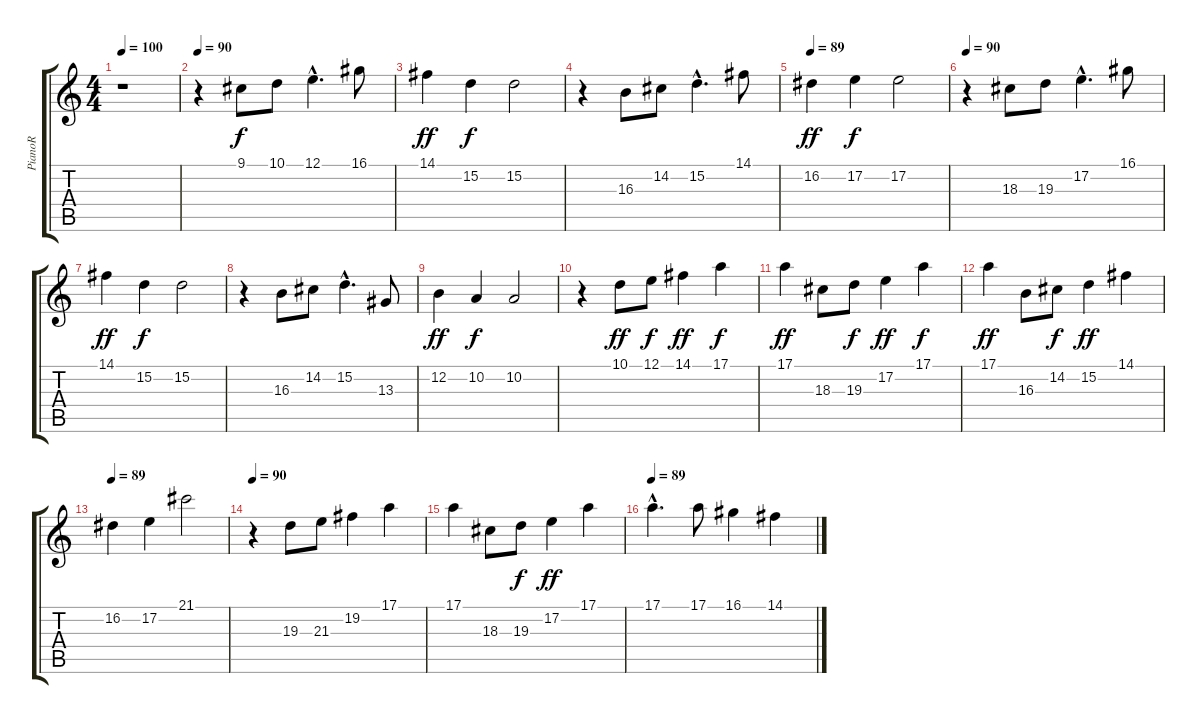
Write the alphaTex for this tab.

\track ("PianoR" "PianoR") {instrument acousticgrandpiano}
\staff {score tabs}
\tuning (E4 B3 G3 D3 A2 E2) {hide}
\ts (4 4)
\tempo 100
\clef g2
\ks c
r.1{dy f instrument acousticgrandpiano} |
\tempo 90
r.4 9.1.8 10.1.8 12.1{hac}.4{d} 16.1.8 |
14.1.4{dy ff} 15.2.4{dy f} 15.2.2 |
r.4 16.3.8 14.2.8 15.2{hac}.4{d} 14.1.8 |
\tempo 89
16.2.4{dy ff} 17.2.4{dy f} 17.2.2 |
\tempo 90
r.4 18.3.8 19.3.8 17.2{hac}.4{d} 16.1.8 |
14.1.4{dy ff} 15.2.4{dy f} 15.2.2 |
r.4 16.3.8 14.2.8 15.2{hac}.4{d} 13.3.8 |
12.2.4{dy ff} 10.2.4{dy f} 10.2.2 |
r.4 10.1.8{dy ff} 12.1.8{dy f} 14.1.4{dy ff} 17.1.4{dy f} |
17.1.4{dy ff} 18.3.8 19.3.8{dy f} 17.2.4{dy ff} 17.1.4{dy f} |
17.1.4{dy ff} 16.3.8 14.2.8{dy f} 15.2.4{dy ff} 14.1.4 |
\tempo 89
16.2.4 17.2.4 21.1.2 |
\tempo 90
r.4 19.3.8 21.3.8 19.2.4 17.1.4 |
17.1.4 18.3.8 19.3.8{dy f} 17.2.4{dy ff} 17.1.4 |
\tempo 89
17.1{hac}.4{d} 17.1.8 16.1.4 14.1.4
